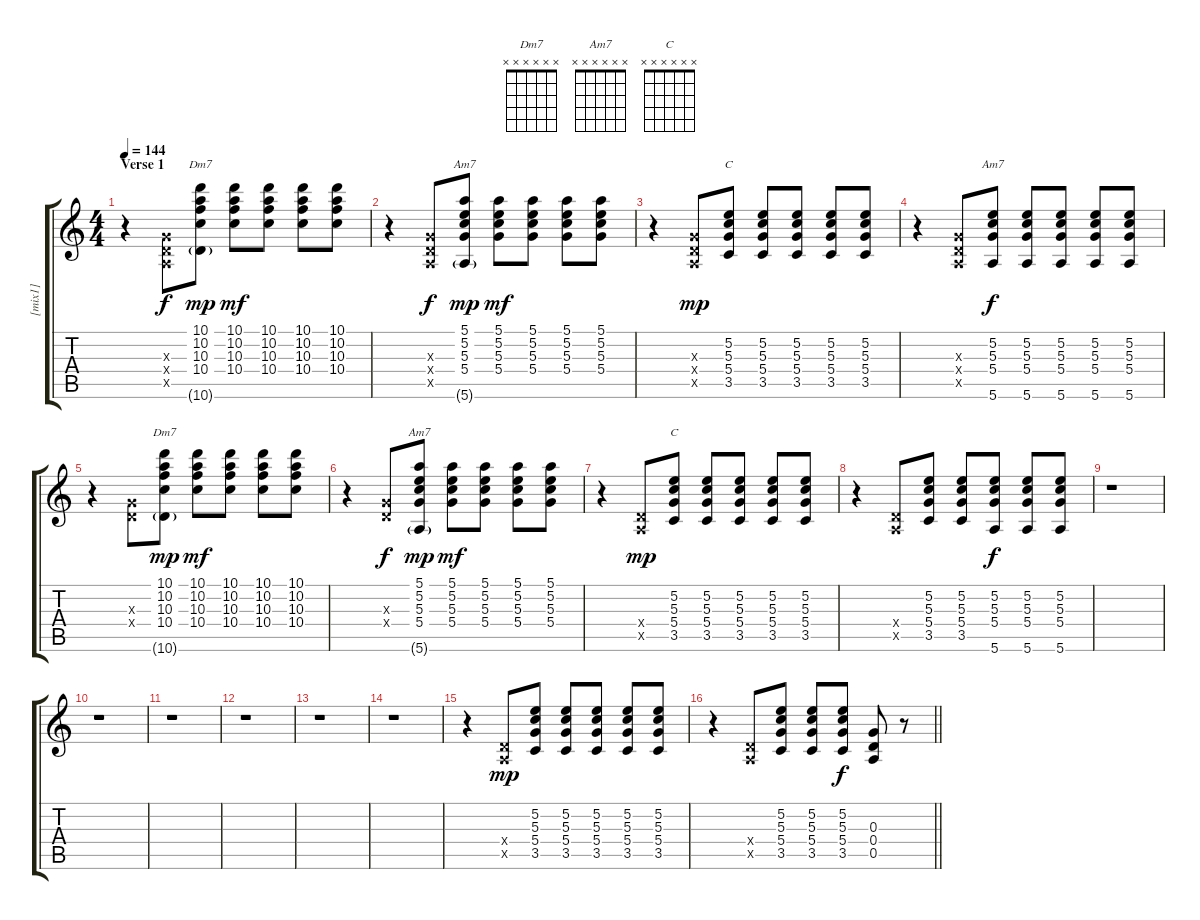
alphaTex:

\track ("   [mix1]" "   [mix1]") {instrument overdrivenguitar}
\staff {score tabs}
\tuning (E4 B3 G3 D3 A2 E2) {hide}
\chord ("Dm7" 10 10 10 10 x 10) {firstfret 10}
\chord ("Am7" 5 5 5 5 x 5)
\chord ("C" x 5 5 5 3 x) {barre 3}
\chord ("Am7" x 5 5 5 x 5)
\chord ("Dm7" x x x x x x)
\chord ("Am7" x x x x x x)
\chord ("C" x x x x x x)
\ts (4 4)
\section ("" "Verse 1")
\tempo 144
\clef g2
\ks c
r.4{dy f} (0.3{x} 0.4{x} 0.5{x}).8 (10.1 10.2 10.3 10.4 10.6{g}).8{ch "Dm7" dy mp} (10.1 10.2 10.3 10.4).8{dy mf} (10.1 10.2 10.3 10.4).8 (10.1 10.2 10.3 10.4).8 (10.1 10.2 10.3 10.4).8 |
r.4 (0.3{x} 0.4{x} 0.5{x}).8{dy f} (5.1 5.2 5.3 5.4 5.6{g}).8{ch "Am7" dy mp} (5.1 5.2 5.3 5.4).8{dy mf} (5.1 5.2 5.3 5.4).8 (5.1 5.2 5.3 5.4).8 (5.1 5.2 5.3 5.4).8 |
r.4 (0.3{x} 0.4{x} 0.5{x}).8{dy mp} (5.2 5.3 5.4 3.5).8{ch "C"} (5.2 5.3 5.4 3.5).8 (5.2 5.3 5.4 3.5).8 (5.2 5.3 5.4 3.5).8 (5.2 5.3 5.4 3.5).8 |
r.4 (0.3{x} 0.4{x} 0.5{x}).8 (5.2 5.3 5.4 5.6).8{ch "Am7" dy f} (5.2 5.3 5.4 5.6).8 (5.2 5.3 5.4 5.6).8 (5.2 5.3 5.4 5.6).8 (5.2 5.3 5.4 5.6).8 |
r.4 (0.3{x} 0.4{x}).8 (10.1 10.2 10.3 10.4 10.6{g}).8{ch "Dm7" dy mp} (10.1 10.2 10.3 10.4).8{dy mf} (10.1 10.2 10.3 10.4).8 (10.1 10.2 10.3 10.4).8 (10.1 10.2 10.3 10.4).8 |
r.4 (0.3{x} 0.4{x}).8{dy f} (5.1 5.2 5.3 5.4 5.6{g}).8{ch "Am7" dy mp} (5.1 5.2 5.3 5.4).8{dy mf} (5.1 5.2 5.3 5.4).8 (5.1 5.2 5.3 5.4).8 (5.1 5.2 5.3 5.4).8 |
r.4 (0.4{x} 0.5{x}).8{dy mp} (5.2 5.3 5.4 3.5).8{ch "C"} (5.2 5.3 5.4 3.5).8 (5.2 5.3 5.4 3.5).8 (5.2 5.3 5.4 3.5).8 (5.2 5.3 5.4 3.5).8 |
r.4 (0.4{x} 0.5{x}).8 (5.2 5.3 5.4 3.5).8 (5.2 5.3 5.4 3.5).8 (5.2 5.3 5.4 5.6).8{dy f} (5.2 5.3 5.4 5.6).8 (5.2 5.3 5.4 5.6).8 |
r.1 |
r.1 |
r.1 |
r.1 |
r.1 |
r.1 |
r.4 (0.4{x} 0.5{x}).8{dy mp} (5.2 5.3 5.4 3.5).8 (5.2 5.3 5.4 3.5).8 (5.2 5.3 5.4 3.5).8 (5.2 5.3 5.4 3.5).8 (5.2 5.3 5.4 3.5).8 |
\barLineRight lightlight
r.4 (0.4{x} 0.5{x}).8 (5.2 5.3 5.4 3.5).8 (5.2 5.3 5.4 3.5).8 (5.2 5.3 5.4 3.5).8{dy f} (0.3 0.4 0.5).8 r.8
